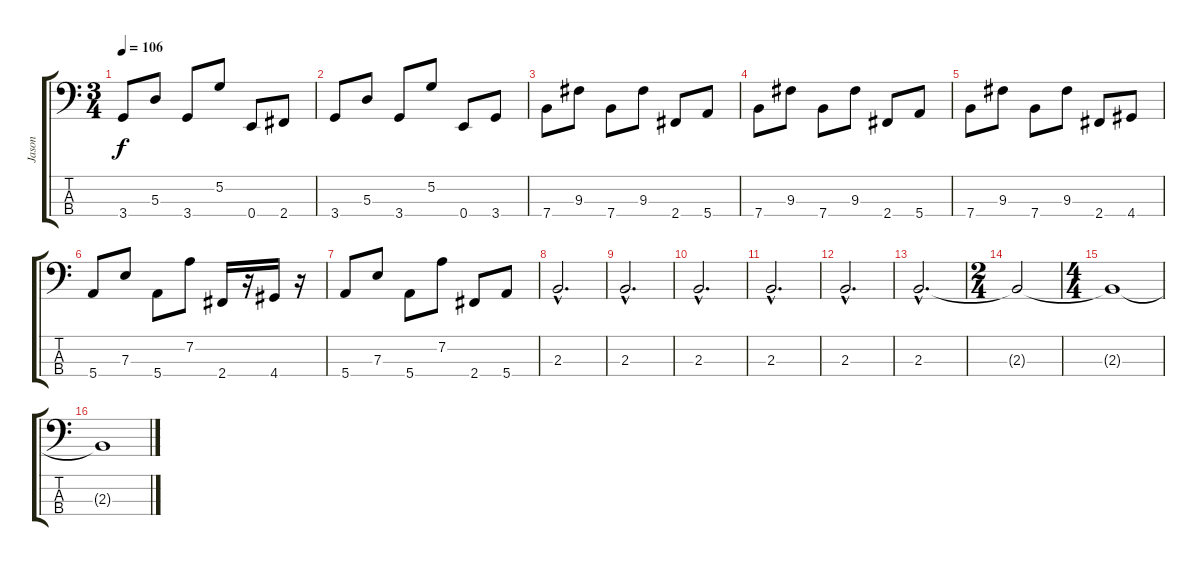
\track ("Jason" "Jason") {instrument electricbassfinger}
\staff {score tabs}
\tuning (G2 D2 A1 E1) {hide}
\ts (3 4)
\tempo 106
\clef f4
\ks c
3.4.8{dy f} 5.3.8 3.4.8 5.2.8 0.4.8 2.4.8 |
3.4.8 5.3.8 3.4.8 5.2.8 0.4.8 3.4.8 |
7.4.8 9.3.8 7.4.8 9.3.8 2.4.8 5.4.8 |
7.4.8 9.3.8 7.4.8 9.3.8 2.4.8 5.4.8 |
7.4.8 9.3.8 7.4.8 9.3.8 2.4.8 4.4.8 |
5.4.8 7.3.8 5.4.8 7.2.8 2.4.16 r.16 4.4.16 r.16 |
5.4.8 7.3.8 5.4.8 7.2.8 2.4.8 5.4.8 |
2.3{hac}.2{d} |
2.3{hac}.2{d} |
2.3{hac}.2{d} |
2.3{hac}.2{d} |
2.3{hac}.2{d} |
2.3{hac}.2{d} |
\ts (2 4)
2.3{t}.2 |
\ts (4 4)
2.3{t}.1 |
2.3{t}.1
